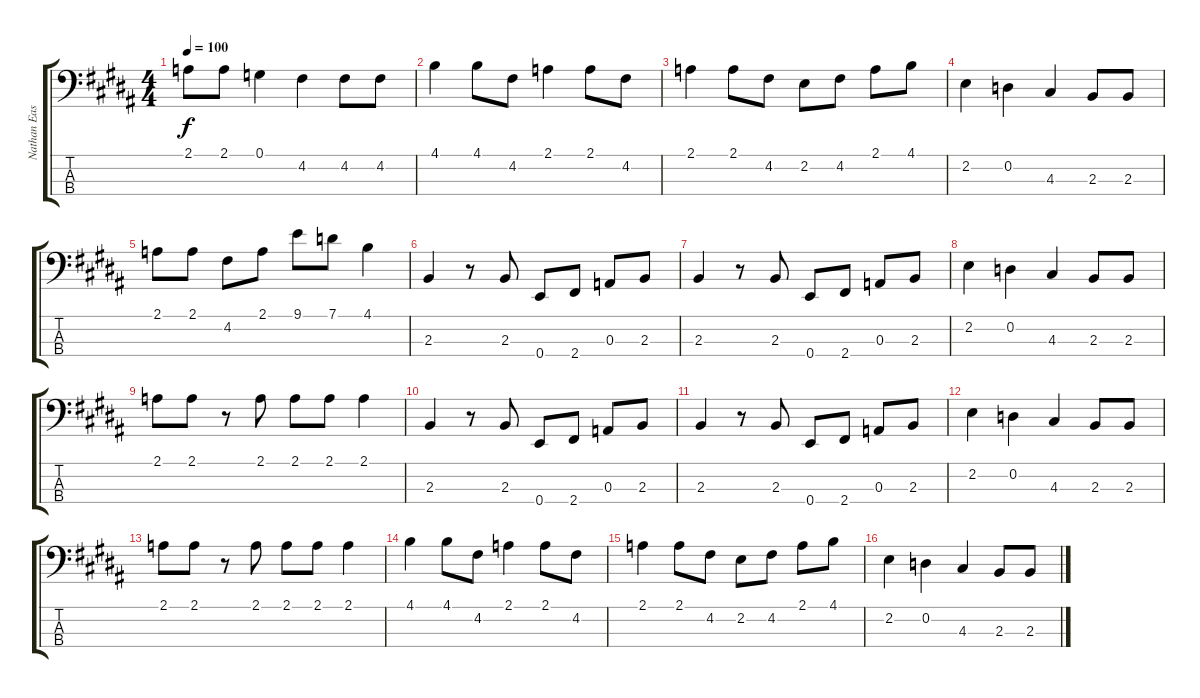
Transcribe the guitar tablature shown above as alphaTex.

\track ("Nathan East Bass" "Nathan Eas") {instrument electricbassfinger}
\staff {score tabs}
\tuning (G2 D2 A1 E1) {hide}
\ts (4 4)
\tempo 100
\clef f4
\ks b
2.1.8{dy f} 2.1.8 0.1.4 4.2.4 4.2.8 4.2.8 |
4.1.4 4.1.8 4.2.8 2.1.4 2.1.8 4.2.8 |
2.1.4 2.1.8 4.2.8 2.2.8 4.2.8 2.1.8 4.1.8 |
2.2.4 0.2.4 4.3.4 2.3.8 2.3.8 |
2.1.8 2.1.8 4.2.8 2.1.8 9.1.8 7.1.8 4.1.4 |
2.3.4 r.8 2.3.8 0.4.8 2.4.8 0.3.8 2.3.8 |
2.3.4 r.8 2.3.8 0.4.8 2.4.8 0.3.8 2.3.8 |
2.2.4 0.2.4 4.3.4 2.3.8 2.3.8 |
2.1.8 2.1.8 r.8 2.1.8 2.1.8 2.1.8 2.1.4 |
2.3.4 r.8 2.3.8 0.4.8 2.4.8 0.3.8 2.3.8 |
2.3.4 r.8 2.3.8 0.4.8 2.4.8 0.3.8 2.3.8 |
2.2.4 0.2.4 4.3.4 2.3.8 2.3.8 |
2.1.8 2.1.8 r.8 2.1.8 2.1.8 2.1.8 2.1.4 |
4.1.4 4.1.8 4.2.8 2.1.4 2.1.8 4.2.8 |
2.1.4 2.1.8 4.2.8 2.2.8 4.2.8 2.1.8 4.1.8 |
2.2.4 0.2.4 4.3.4 2.3.8 2.3.8
